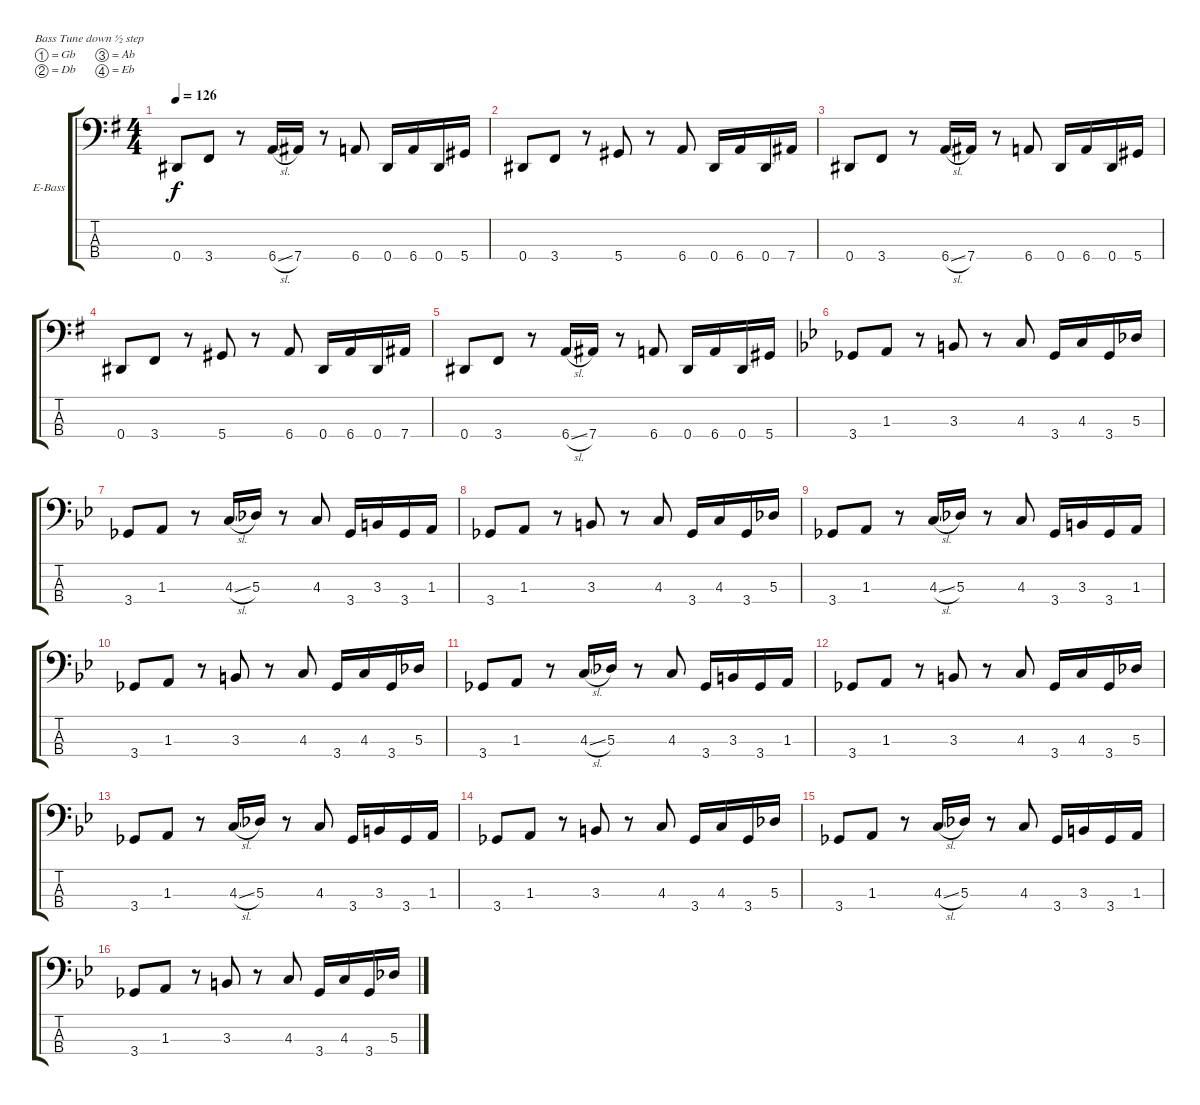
\bracketExtendMode groupsimilarinstruments
\firstSystemTrackNameOrientation horizontal
\otherSystemsTrackNameOrientation horizontal
\track ("Untitled" "E-Bass") {instrument electricbasspick}
\staff {score tabs}
\tuning (Gb2 Db2 Ab1 Eb1)
\ts (4 4)
\tempo 126
\clef f4
\ks g
0.4.8{dy f} 3.4.8 r.8 6.4{sl}.16 7.4.16 r.8 6.4.8 0.4.16 6.4.16 0.4.16 5.4.16 |
0.4.8 3.4.8 r.8 5.4.8 r.8 6.4.8 0.4.16 6.4.16 0.4.16 7.4.16 |
0.4.8 3.4.8 r.8 6.4{sl}.16 7.4.16 r.8 6.4.8 0.4.16 6.4.16 0.4.16 5.4.16 |
0.4.8 3.4.8 r.8 5.4.8 r.8 6.4.8 0.4.16 6.4.16 0.4.16 7.4.16 |
0.4.8 3.4.8 r.8 6.4{sl}.16 7.4.16 r.8 6.4.8 0.4.16 6.4.16 0.4.16 5.4.16 |
\ks bb
3.4.8 1.3.8 r.8 3.3.8 r.8 4.3.8 3.4.16 4.3.16 3.4.16 5.3.16 |
3.4.8 1.3.8 r.8 4.3{sl}.16 5.3.16 r.8 4.3.8 3.4.16 3.3.16 3.4.16 1.3.16 |
3.4.8 1.3.8 r.8 3.3.8 r.8 4.3.8 3.4.16 4.3.16 3.4.16 5.3.16 |
3.4.8 1.3.8 r.8 4.3{sl}.16 5.3.16 r.8 4.3.8 3.4.16 3.3.16 3.4.16 1.3.16 |
3.4.8 1.3.8 r.8 3.3.8 r.8 4.3.8 3.4.16 4.3.16 3.4.16 5.3.16 |
3.4.8 1.3.8 r.8 4.3{sl}.16 5.3.16 r.8 4.3.8 3.4.16 3.3.16 3.4.16 1.3.16 |
3.4.8 1.3.8 r.8 3.3.8 r.8 4.3.8 3.4.16 4.3.16 3.4.16 5.3.16 |
3.4.8 1.3.8 r.8 4.3{sl}.16 5.3.16 r.8 4.3.8 3.4.16 3.3.16 3.4.16 1.3.16 |
3.4.8 1.3.8 r.8 3.3.8 r.8 4.3.8 3.4.16 4.3.16 3.4.16 5.3.16 |
3.4.8 1.3.8 r.8 4.3{sl}.16 5.3.16 r.8 4.3.8 3.4.16 3.3.16 3.4.16 1.3.16 |
3.4.8 1.3.8 r.8 3.3.8 r.8 4.3.8 3.4.16 4.3.16 3.4.16 5.3.16
